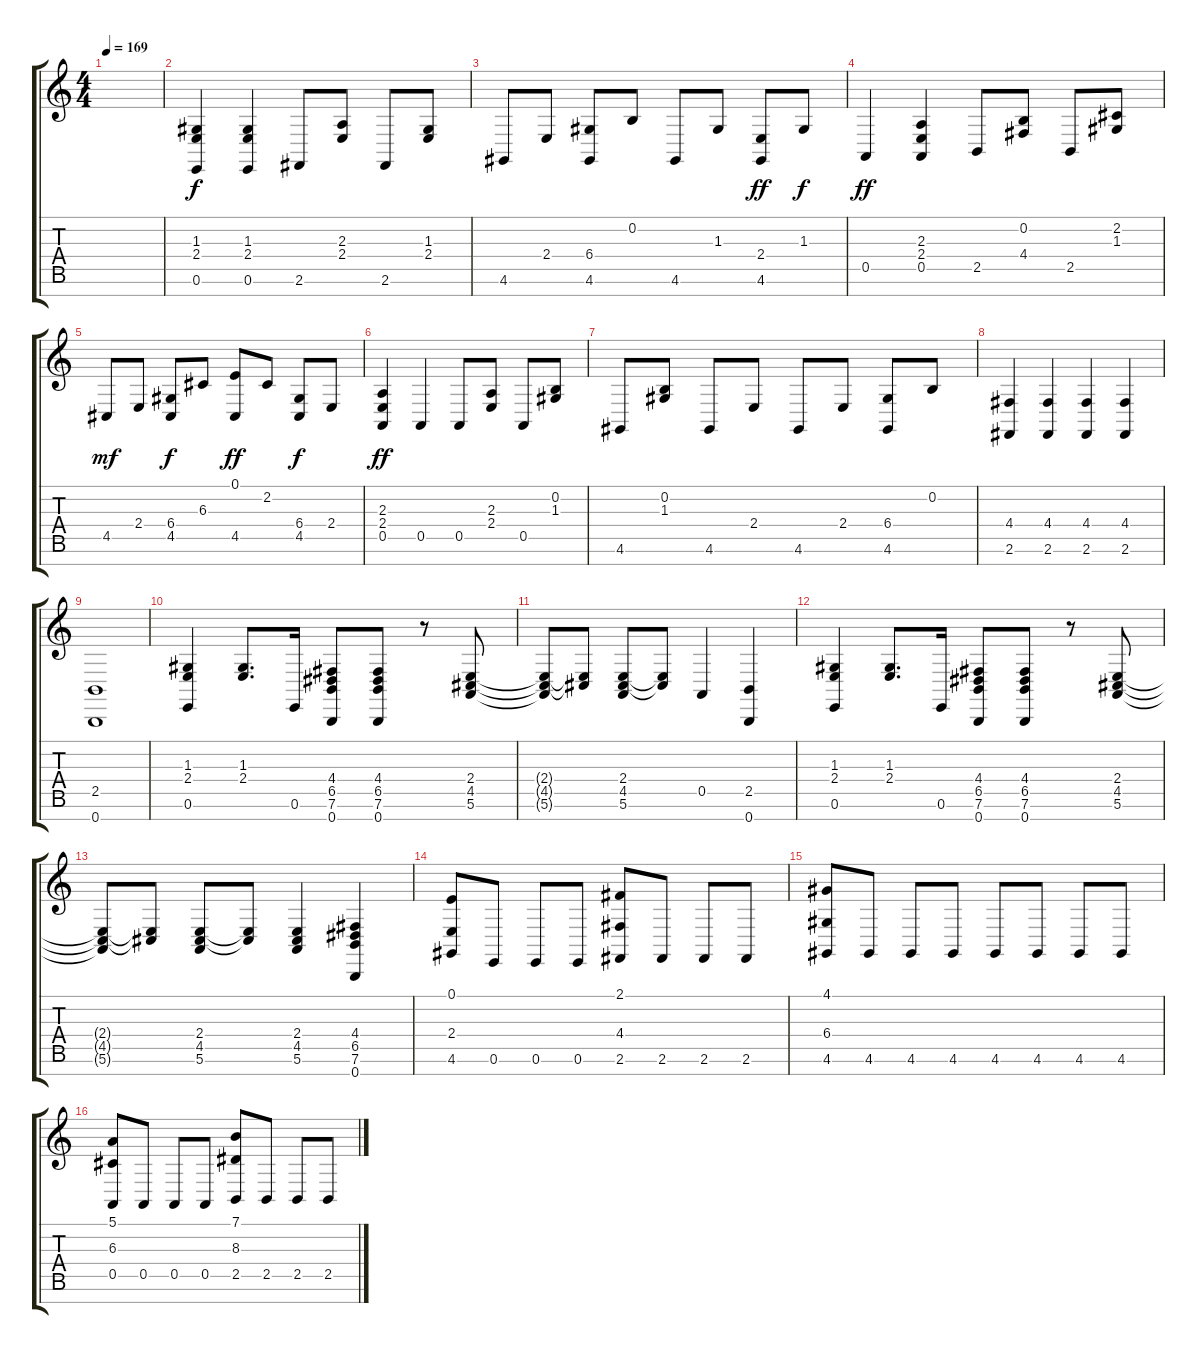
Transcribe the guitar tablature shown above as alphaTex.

\track "" {mute instrument acousticgrandpiano}
\staff {score tabs}
\tuning (E4 B3 G3 D3 A2 E2 B1) {hide}
\ts (4 4)
\tempo 169
\clef g2
\ks c
|
(1.3 2.4 0.6).4 (1.3 2.4 0.6).4 2.6.8 (2.3 2.4).8 2.6.8 (1.3 2.4).8 |
4.6.8 2.4.8 (6.4 4.6).8 0.2.8 4.6.8 1.3.8{dy f} (2.4 4.6).8{dy ff} 1.3.8{dy f} |
0.5.4{dy ff} (2.3 2.4 0.5).4 2.5.8 (0.2 4.4).8 2.5.8 (2.2 1.3).8 |
4.5.8{dy mf} 2.4.8 (6.4 4.5).8{dy f} 6.3.8 (0.1 4.5).8{dy ff} 2.2.8 (6.4 4.5).8{dy f} 2.4.8 |
(2.3 2.4 0.5).4{dy ff} 0.5.4 0.5.8 (2.3 2.4).8 0.5.8 (0.2 1.3).8 |
4.6.8 (0.2 1.3).8 4.6.8 2.4.8 4.6.8 2.4.8 (6.4 4.6).8 0.2.8 |
(4.4 2.6).4 (4.4 2.6).4 (4.4 2.6).4 (4.4 2.6).4 |
(2.5 0.7).1{instrument acousticgrandpiano} |
(1.3 2.4 0.6).4 (1.3 2.4).8{d} 0.6.16 (4.4 6.5 7.6 0.7).8 (4.4 6.5 7.6 0.7).8 r.8 (2.4 4.5 5.6).8 |
(2.4{t} 4.5{t} 5.6{t}).8 (2.4{t} 4.5{t}).8 (2.4 4.5 5.6).8 (2.4{t} 4.5{t}).8 0.5.4 (2.5 0.7).4 |
(1.3 2.4 0.6).4 (1.3 2.4).8{d} 0.6.16 (4.4 6.5 7.6 0.7).8 (4.4 6.5 7.6 0.7).8 r.8 (2.4 4.5 5.6).8 |
(2.4{t} 4.5{t} 5.6{t}).8 (2.4{t} 4.5{t}).8 (2.4 4.5 5.6).8 (2.4{t} 4.5{t}).8 (2.4 4.5 5.6).4 (4.4 6.5 7.6 0.7).4 |
(0.1 2.4 4.6).8 0.6.8 0.6.8 0.6.8 (2.1 4.4 2.6).8 2.6.8 2.6.8 2.6.8 |
(4.1 6.4 4.6).8 4.6.8 4.6.8 4.6.8 4.6.8 4.6.8 4.6.8 4.6.8 |
(5.1 6.3 0.5).8 0.5.8 0.5.8 0.5.8 (7.1 8.3 2.5).8 2.5.8 2.5.8 2.5.8
